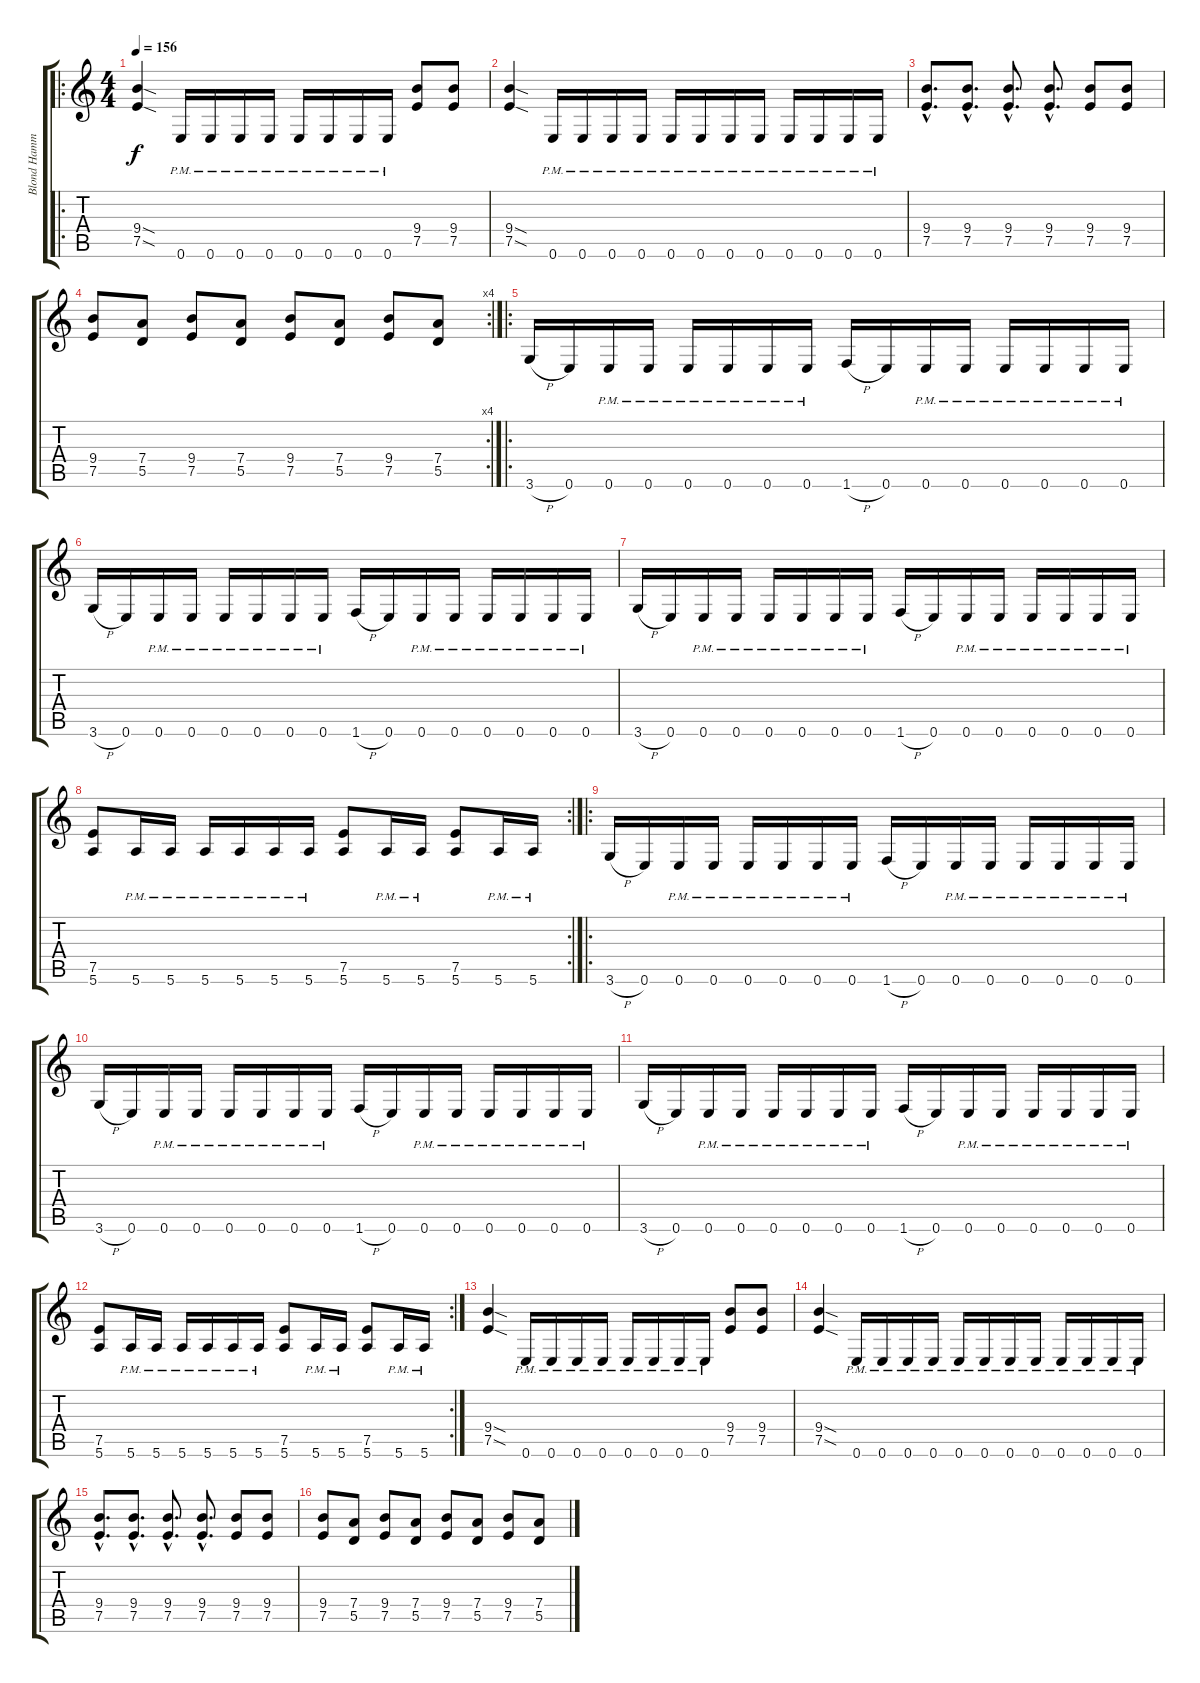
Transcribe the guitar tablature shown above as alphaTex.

\track ("Blond Hammet" "Blond Hamm") {instrument distortionguitar}
\staff {score tabs}
\tuning (E4 B3 G3 D3 A2 E2) {hide}
\ro
\ts (4 4)
\tempo 156
\clef g2
\ks c
(9.4{sod} 7.5{sod}).4{dy f instrument distortionguitar} 0.6{pm}.16 0.6{pm}.16 0.6{pm}.16 0.6{pm}.16 0.6{pm}.16 0.6{pm}.16 0.6{pm}.16 0.6{pm}.16 (9.4 7.5).8 (9.4 7.5).8 |
(9.4{sod} 7.5{sod}).4 0.6{pm}.16 0.6{pm}.16 0.6{pm}.16 0.6{pm}.16 0.6{pm}.16 0.6{pm}.16 0.6{pm}.16 0.6{pm}.16 0.6{pm}.16 0.6{pm}.16 0.6{pm}.16 0.6{pm}.16 |
(9.4{hac} 7.5{hac}).8{d} (9.4{hac} 7.5{hac}).8{d} (9.4{hac} 7.5{hac}).8{d} (9.4{hac} 7.5{hac}).8{d} (9.4 7.5).8 (9.4 7.5).8 |
\rc 4
(9.4 7.5).8 (7.4 5.5).8 (9.4 7.5).8 (7.4 5.5).8 (9.4 7.5).8 (7.4 5.5).8 (9.4 7.5).8 (7.4 5.5).8 |
\ro
3.6{h}.16 0.6.16 0.6{pm}.16 0.6{pm}.16 0.6{pm}.16 0.6{pm}.16 0.6{pm}.16 0.6{pm}.16 1.6{h}.16 0.6.16 0.6{pm}.16 0.6{pm}.16 0.6{pm}.16 0.6{pm}.16 0.6{pm}.16 0.6{pm}.16 |
3.6{h}.16 0.6.16 0.6{pm}.16 0.6{pm}.16 0.6{pm}.16 0.6{pm}.16 0.6{pm}.16 0.6{pm}.16 1.6{h}.16 0.6.16 0.6{pm}.16 0.6{pm}.16 0.6{pm}.16 0.6{pm}.16 0.6{pm}.16 0.6{pm}.16 |
3.6{h}.16 0.6.16 0.6{pm}.16 0.6{pm}.16 0.6{pm}.16 0.6{pm}.16 0.6{pm}.16 0.6{pm}.16 1.6{h}.16 0.6.16 0.6{pm}.16 0.6{pm}.16 0.6{pm}.16 0.6{pm}.16 0.6{pm}.16 0.6{pm}.16 |
\rc 2
(7.5 5.6).8 5.6{pm}.16 5.6{pm}.16 5.6{pm}.16 5.6{pm}.16 5.6{pm}.16 5.6{pm}.16 (7.5 5.6).8 5.6{pm}.16 5.6{pm}.16 (7.5 5.6).8 5.6{pm}.16 5.6{pm}.16 |
\ro
3.6{h}.16 0.6.16 0.6{pm}.16 0.6{pm}.16 0.6{pm}.16 0.6{pm}.16 0.6{pm}.16 0.6{pm}.16 1.6{h}.16 0.6.16 0.6{pm}.16 0.6{pm}.16 0.6{pm}.16 0.6{pm}.16 0.6{pm}.16 0.6{pm}.16 |
3.6{h}.16 0.6.16 0.6{pm}.16 0.6{pm}.16 0.6{pm}.16 0.6{pm}.16 0.6{pm}.16 0.6{pm}.16 1.6{h}.16 0.6.16 0.6{pm}.16 0.6{pm}.16 0.6{pm}.16 0.6{pm}.16 0.6{pm}.16 0.6{pm}.16 |
3.6{h}.16 0.6.16 0.6{pm}.16 0.6{pm}.16 0.6{pm}.16 0.6{pm}.16 0.6{pm}.16 0.6{pm}.16 1.6{h}.16 0.6.16 0.6{pm}.16 0.6{pm}.16 0.6{pm}.16 0.6{pm}.16 0.6{pm}.16 0.6{pm}.16 |
\rc 2
(7.5 5.6).8 5.6{pm}.16 5.6{pm}.16 5.6{pm}.16 5.6{pm}.16 5.6{pm}.16 5.6{pm}.16 (7.5 5.6).8 5.6{pm}.16 5.6{pm}.16 (7.5 5.6).8 5.6{pm}.16 5.6{pm}.16 |
(9.4{sod} 7.5{sod}).4 0.6{pm}.16 0.6{pm}.16 0.6{pm}.16 0.6{pm}.16 0.6{pm}.16 0.6{pm}.16 0.6{pm}.16 0.6{pm}.16 (9.4 7.5).8 (9.4 7.5).8 |
(9.4{sod} 7.5{sod}).4 0.6{pm}.16 0.6{pm}.16 0.6{pm}.16 0.6{pm}.16 0.6{pm}.16 0.6{pm}.16 0.6{pm}.16 0.6{pm}.16 0.6{pm}.16 0.6{pm}.16 0.6{pm}.16 0.6{pm}.16 |
(9.4{hac} 7.5{hac}).8{d} (9.4{hac} 7.5{hac}).8{d} (9.4{hac} 7.5{hac}).8{d} (9.4{hac} 7.5{hac}).8{d} (9.4 7.5).8 (9.4 7.5).8 |
(9.4 7.5).8 (7.4 5.5).8 (9.4 7.5).8 (7.4 5.5).8 (9.4 7.5).8 (7.4 5.5).8 (9.4 7.5).8 (7.4 5.5).8
